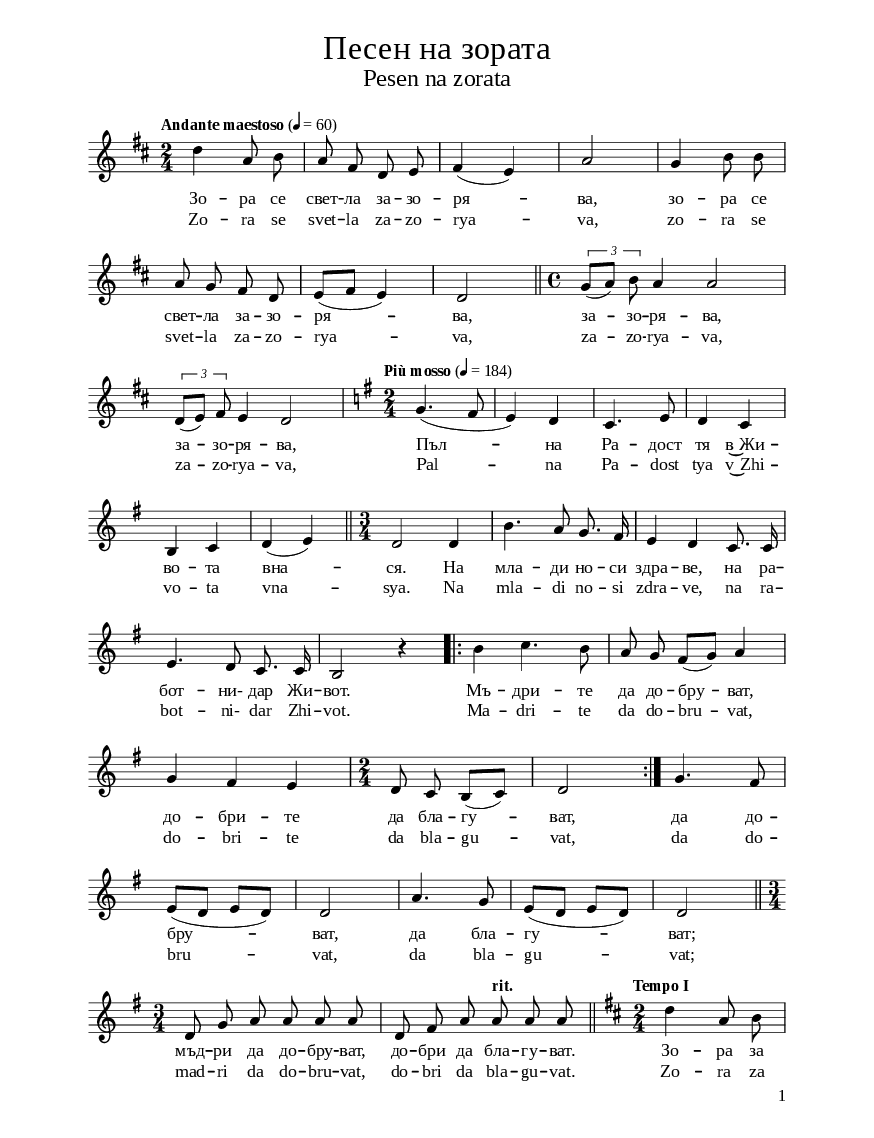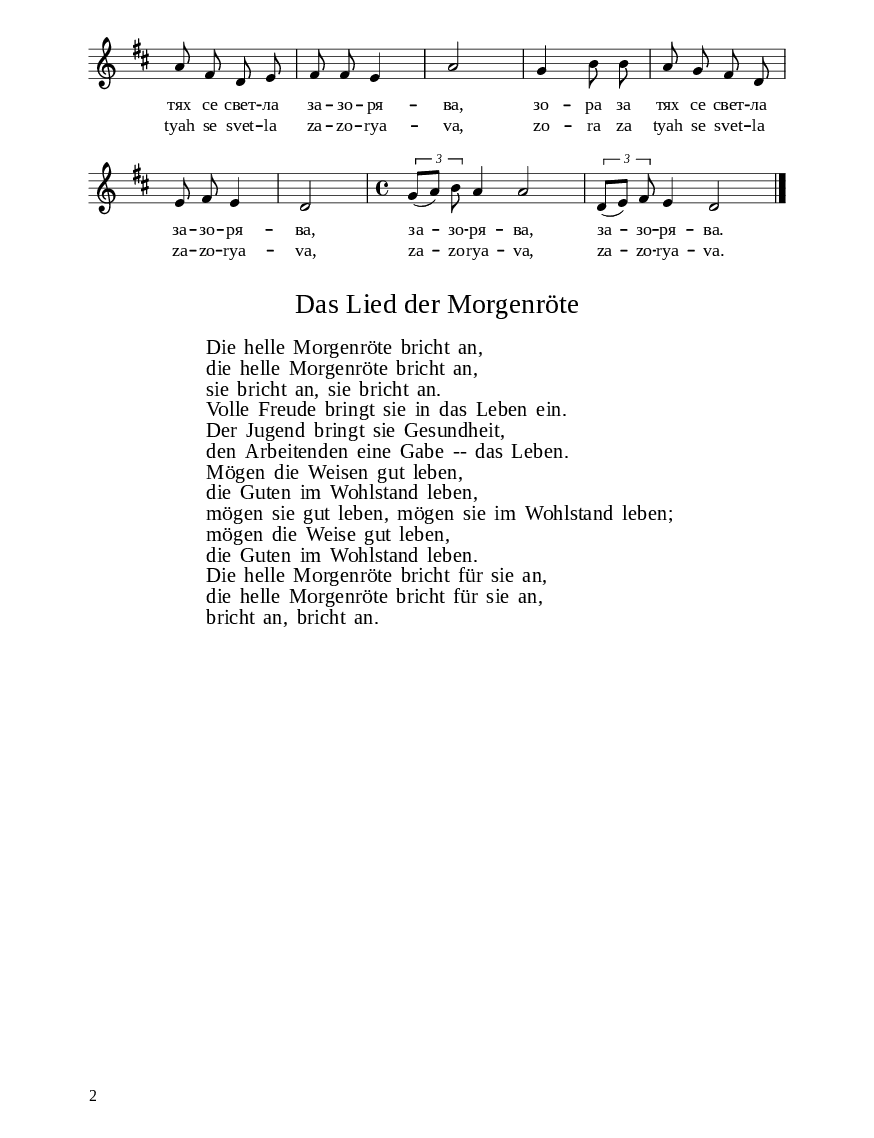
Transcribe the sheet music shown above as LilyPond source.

\version "2.24.0"

% include paper part and global functions
\include "include/globals.ily"

\bookpart {
  \label #'ref039
  \tocItem \markup " "
  \include "include/bookpart-paper.ily"
  \score {
    \include "include/score-layout.ily"


    \new Voice \relative c' {
      \clef treble
      \key d \major
      \time 2/4
      \tempoFunc "Andante maestoso" 4 "60"
      \autoBeamOff


      \autoBeamOff
      d'4 a8 b8 | a8 fis8 d e | fis4 ( e4 ) | a2 | g4 b8 b| \break

      a8 g fis d | e [ ( fis ] e4 )  | d2 \bar "||" \time 4/4 \tuplet 3/2 { { g8 [ (   a8 ) ] b8 } } a4 a2 \break

      \tuplet 3/2 {    { d,8 [( e8 )] } fis8 } e4 d2 |  \key g \major \time 2/4
      \tempoFunc "Più mosso" 4 "184"
      g4. ( fis8 | e4 ) d4 | c4. e8 |  d4 c | \break

      b4 c | d (e) \bar "||" \time 3/4 d2 d4 | b'4. a8 g8. fis16 | e4 d c8. c16  | \break

      e4. d8 c8. c16 | b2 r4 \repeat volta 2 {
        b'4 c4. b8 | a8 g fis [(g)] a4  \break

        g4 fis e | \time 2/4 d8 c b8 [(c8) ] | d2 |
      } g4. fis8 | \break

      e8 [( d ] e [d ]) | d2 | a'4. g8  |  e8 [( d8  ] e8 [d8 ]) | d2 \bar "||" \break

      \time 3/4 d8 g a a a a | d, fis a \tempo "rit." a a a \bar "||" \key d \major \time 2/4 \tempo "Tempo I" d4 a8 b | \break

      a8 fis d e | fis fis e4| a2 | g4 b8 b | a g fis d | \break

      e8 fis e4 | d2 | \time 4/4 \tuplet 3/2 { g8 [(a8)] b } a4 a2 | \tuplet 3/2 {d,8 [(e8)] fis8  }e4 d2 \bar "|."


    }

    \addlyrics {
      Зо -- ра се свет -- ла за -- зо -- ря -- ва,
      зо -- ра се свет -- ла за -- зо -- ря -- ва,
      за -- зо -- ря -- ва, за -- зо -- ря -- ва,

      Пъл -- на 	Pа -- дост тя в~Жи -- во -- та вна -- ся.

      На мла -- ди но -- си здра -- ве,

      на ра -- бот -- "ни-" дар Жи -- вот.

      Мъ -- дри -- те да до -- бру -- ват,

      до -- бри -- те да бла -- гу -- ват,


      да до -- бру -- ват, да бла -- гу -- ват;

      мъд -- ри да до -- бру -- ват,

      до -- бри да бла -- гу -- ват.

      Зо -- ра за тях се свет -- ла за -- зо -- ря -- ва,

      зо -- ра за тях се свет -- ла за -- зо -- ря -- ва,

      за -- зо -- ря -- ва, за -- зо -- ря -- ва.
    }

    \addlyrics {
      Zo -- ra se svet -- la za -- zo -- rya -- va,
      zo -- ra se svet -- la za -- zo -- rya -- va,
      za -- zo -- rya -- va, za -- zo -- rya -- va,

      Pal -- na 	Pa -- dost tya v~Zhi -- vo -- ta vna -- sya.

      Na mla -- di no -- si zdra -- ve,

      na ra -- bot -- "ni-" dar Zhi -- vot.

      Ma -- dri -- te da do -- bru -- vat,

      do -- bri -- te da bla -- gu -- vat,


      da do -- bru -- vat, da bla -- gu -- vat;

      mad -- ri da do -- bru -- vat,

      do -- bri da bla -- gu -- vat.

      Zo -- ra za tyah se svet -- la za -- zo -- rya -- va,

      zo -- ra za tyah se svet -- la za -- zo -- rya -- va,

      za -- zo -- rya -- va, za -- zo -- rya -- va.
    }


    \header {
      title = \titleFunc "Песен на зората" "Pesen na zorata"
    }

    \midi{}

  } % score

  %\markup \dc-two "D.C." "con repitione"


  % include foreign translation(s) of the song

  %\pageBreak
  \version "2.24.0"

\markup \fill-line { \fontsize #deTitleFontSize "Das Lied der Morgenröte" }
\markup \null
\markup \null
\markup \fontsize #deCoupletFontSize {
  \hspace #10
  \override #`(baseline-skip . ,deCoupletBaselineSkip)

  \column {
    \line { " "Die helle Morgenröte bricht an,}

    \line { " "die helle Morgenröte bricht an,}

    \line { " "sie bricht an, sie bricht an.}

    \line { " "Volle Freude bringt sie in das Leben ein.}

    \line { " "Der Jugend bringt sie Gesundheit, }

    \line { " "den Arbeitenden eine Gabe -- das Leben. }

    \line { " "Mögen die Weisen gut leben, }

    \line { " "die Guten im Wohlstand leben,}

    \line { " "mögen sie gut leben, mögen sie im Wohlstand leben;}

    \line { " "mögen die Weise gut leben,}

    \line { " "die Guten im Wohlstand leben.}

    \line { " "Die helle Morgenröte bricht für sie an,}

    \line { " "die helle Morgenröte bricht für sie an, }

    \line { " "bricht an, bricht an. }




  }


}


} % bookpart
